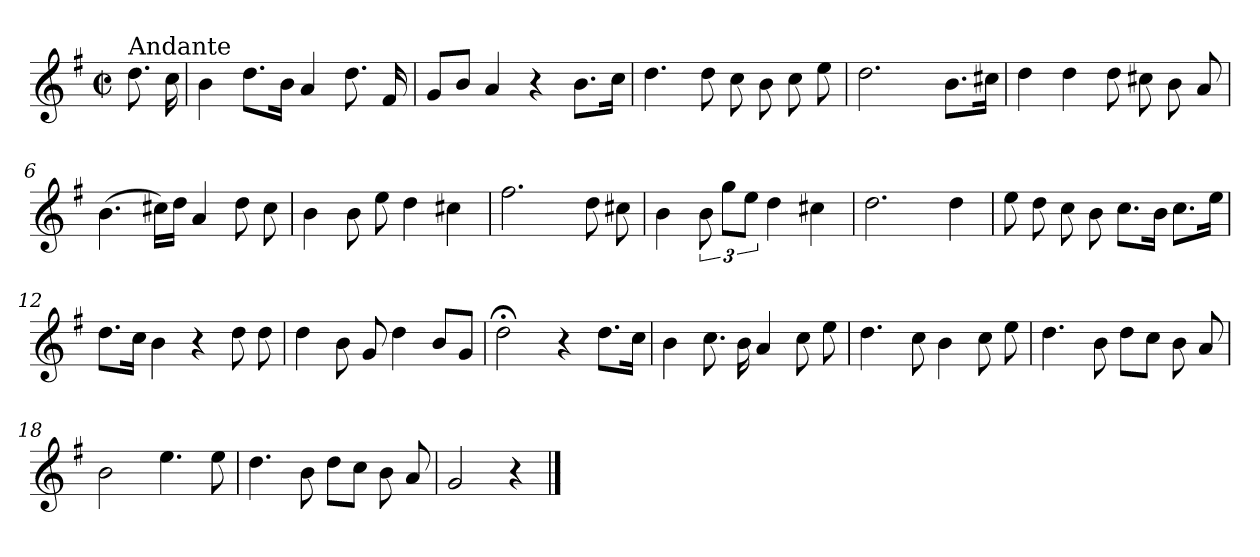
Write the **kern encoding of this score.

**kern
*part1
*staff1
*clefG2
*k[f#]
*G:
*M2/2
*met(c|)
=
!LO:TX:a:t=Andante
8.dd\
16cc\
=1
4b\
8.dd\L
16b\Jk
4a/
8.dd\
16f#/
=2
8g/L
8b/J
4a/
4r
8.b\L
16cc\Jk
=3
4.dd\
8dd\
8cc\
8b\
8cc\
8ee\
=4
2.dd\
8.b\L
16cc#X\Jk
!!LO:LB:g=z
=5
4dd\
4dd\
8dd\
8cc#X\
8b\
8a/
=6
(>4.b\
16cc#X\LL)
16dd\JJ
4a/
8dd\
8cc#\
=7
4b\
8b\
8ee\
4dd\
4cc#X\
=8
2.ff#\
8dd\
8cc#X\
=9
4b\
12b\
12gg\L
12ee\J
4dd\
4cc#X\
=10
2.dd\
4dd\
!!LO:LB:g=z
=11
8ee\
8dd\
8cc\
8b\
8.cc\L
16b\Jk
8.cc\L
16ee\Jk
=12
8.dd\L
16cc\Jk
4b\
4r
8dd\
8dd\
=13
4dd\
8b\
8g/
4dd\
8b/L
8g/J
=14
2dd;<\
4r
8.dd\L
16cc\Jk
=15
4b\
8.cc\
16b\
4a/
8cc\
8ee\
!!LO:LB:g=z
=16
4.dd\
8cc\
4b\
8cc\
8ee\
=17
4.dd\
8b\
8dd\L
8cc\J
8b\
8a/
=18
2b\
4.ee\
8ee\
=19
4.dd\
8b\
8dd\L
8cc\J
8b\
8a/
=20
2g/
4r
==
*-
